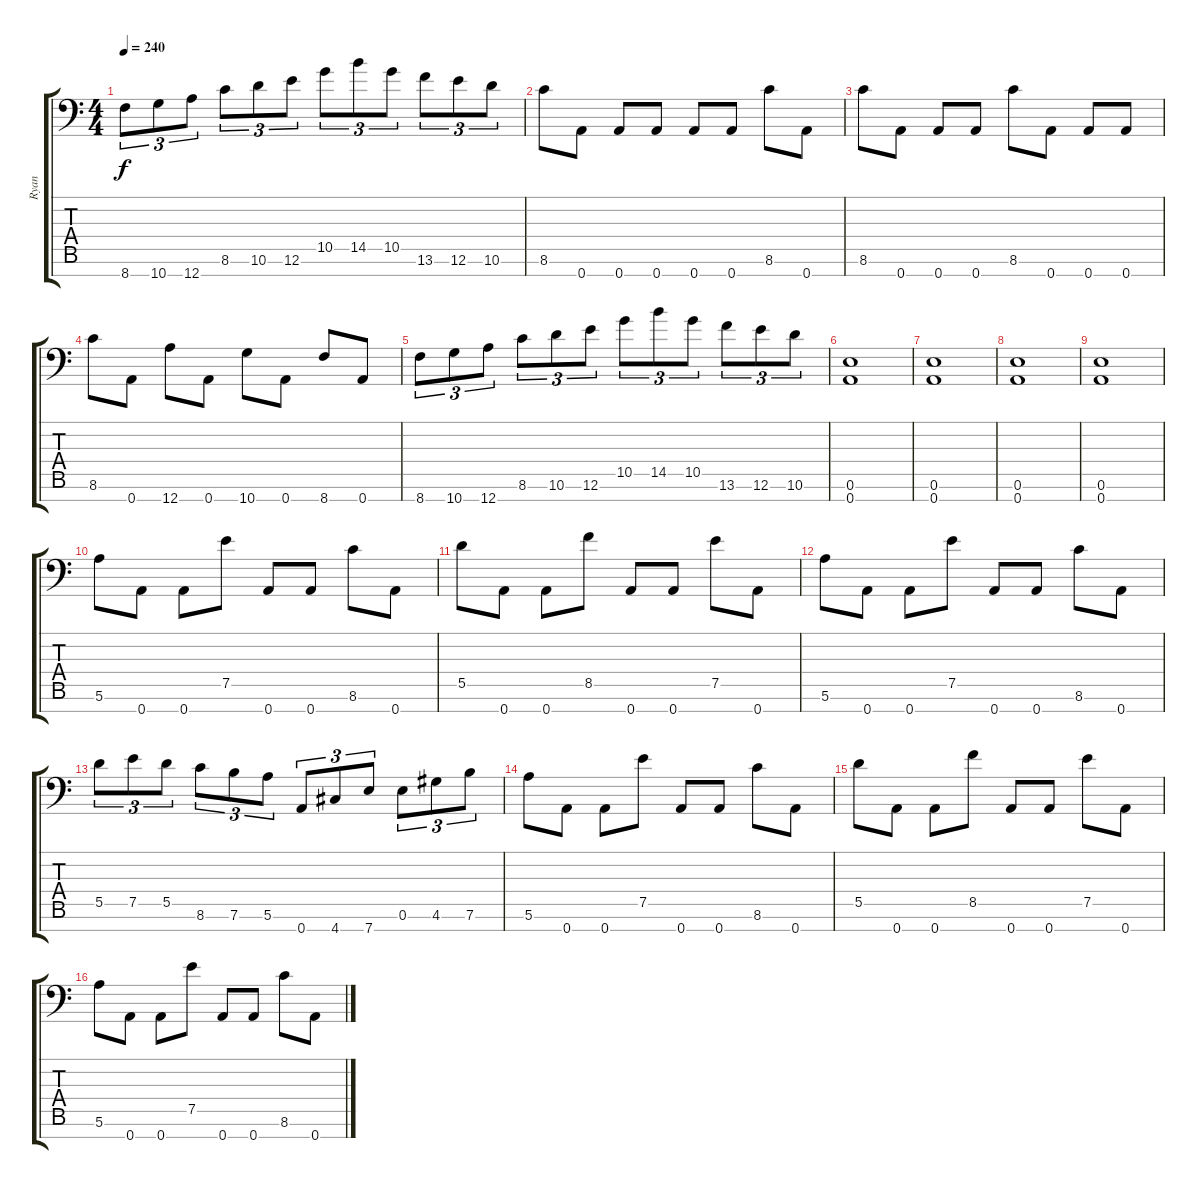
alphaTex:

\track ("Ryan" "Ryan") {instrument acousticguitarsteel}
\staff {score tabs}
\tuning (E4 B3 Gb3 D3 A2 E2 A1) {hide}
\ts (4 4)
\tempo 240
\clef f4
\ks aminor
8.7.8{tu (3 2) dy f} 10.7.8{tu (3 2)} 12.7.8{tu (3 2)} 8.6.8{tu (3 2)} 10.6.8{tu (3 2)} 12.6.8{tu (3 2)} 10.5.8{tu (3 2)} 14.5.8{tu (3 2)} 10.5.8{tu (3 2)} 13.6.8{tu (3 2)} 12.6.8{tu (3 2)} 10.6.8{tu (3 2)} |
8.6.8 0.7.8 0.7.8 0.7.8 0.7.8 0.7.8 8.6.8 0.7.8 |
8.6.8 0.7.8 0.7.8 0.7.8 8.6.8 0.7.8 0.7.8 0.7.8 |
8.6.8 0.7.8 12.7.8 0.7.8 10.7.8 0.7.8 8.7.8 0.7.8 |
8.7.8{tu (3 2)} 10.7.8{tu (3 2)} 12.7.8{tu (3 2)} 8.6.8{tu (3 2)} 10.6.8{tu (3 2)} 12.6.8{tu (3 2)} 10.5.8{tu (3 2)} 14.5.8{tu (3 2)} 10.5.8{tu (3 2)} 13.6.8{tu (3 2)} 12.6.8{tu (3 2)} 10.6.8{tu (3 2)} |
(0.6 0.7).1 |
(0.6 0.7).1 |
(0.6 0.7).1 |
(0.6 0.7).1 |
5.6.8 0.7.8 0.7.8 7.5.8 0.7.8 0.7.8 8.6.8 0.7.8 |
5.5.8 0.7.8 0.7.8 8.5.8 0.7.8 0.7.8 7.5.8 0.7.8 |
5.6.8 0.7.8 0.7.8 7.5.8 0.7.8 0.7.8 8.6.8 0.7.8 |
5.5.8{tu (3 2)} 7.5.8{tu (3 2)} 5.5.8{tu (3 2)} 8.6.8{tu (3 2)} 7.6.8{tu (3 2)} 5.6.8{tu (3 2)} 0.7.8{tu (3 2)} 4.7.8{tu (3 2)} 7.7.8{tu (3 2)} 0.6.8{tu (3 2)} 4.6.8{tu (3 2)} 7.6.8{tu (3 2)} |
5.6.8 0.7.8 0.7.8 7.5.8 0.7.8 0.7.8 8.6.8 0.7.8 |
5.5.8 0.7.8 0.7.8 8.5.8 0.7.8 0.7.8 7.5.8 0.7.8 |
5.6.8 0.7.8 0.7.8 7.5.8 0.7.8 0.7.8 8.6.8 0.7.8
